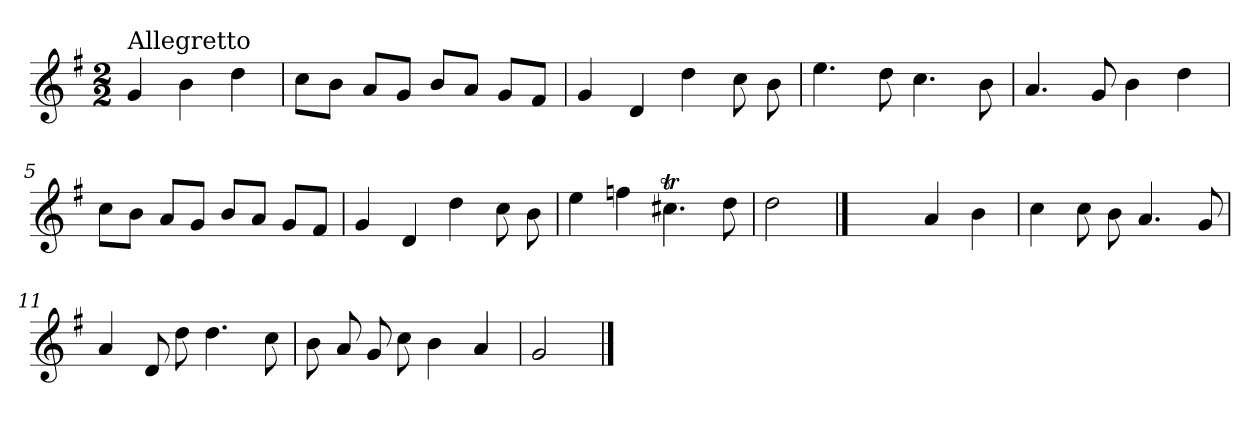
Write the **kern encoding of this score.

**kern
*part1
*staff1
*clefG2
*k[f#]
*G:
*M2/2
=
!LO:TX:a:t=Allegretto
4g/
4b\
4dd\
=1
8cc\L
8b\J
8a/L
8g/J
8b/L
8a/J
8g/L
8f#/J
=2
4g/
4d/
4dd\
8cc\
8b\
=3
4.ee\
8dd\
4.cc\
8b\
=4
4.a/
8g/
4b\
4dd\
!!LO:LB:g=z
=5
8cc\L
8b\J
8a/L
8g/J
8b/L
8a/J
8g/L
8f#/J
=6
4g/
4d/
4dd\
8cc\
8b\
=7
4ee\
4ffn\
4.cc#Xt\
8dd\
=8
2dd\
==9
2ryy
4a/
4b\
=10
4cc\
8cc\
8b\
4.a/
8g/
!!LO:LB:g=z
=11
4a/
8d/
8dd\
4.dd\
8cc\
=12
8b\
8a/
8g/
8cc\
4b\
4a/
=13
2g/
==
*-
